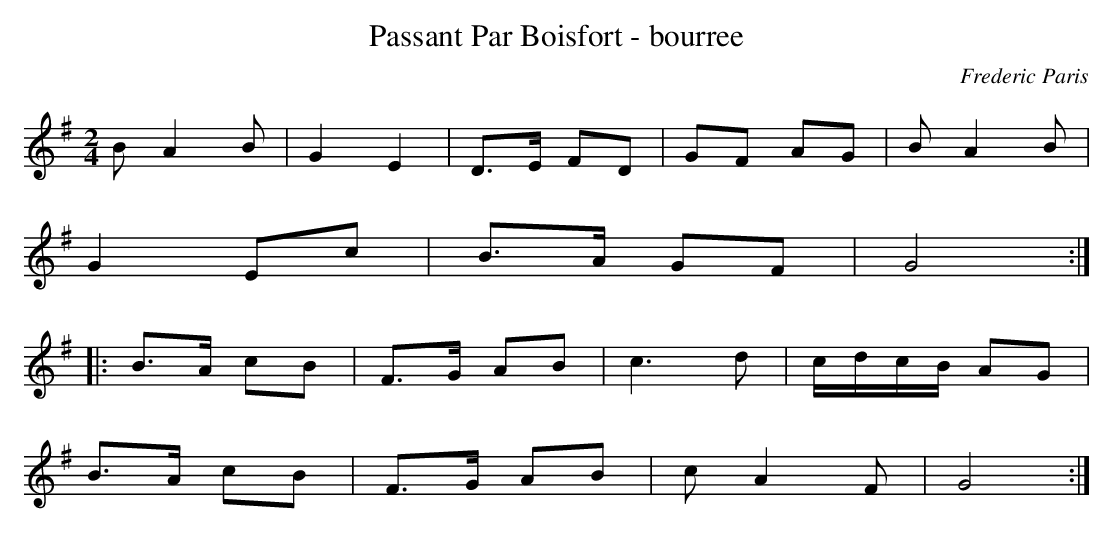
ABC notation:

X:1
T:Passant Par Boisfort - bourree
C:Frederic Paris
M:2/4
L:1/8
K:G
BA2B|G2 E2|D3/2E/2 FD|GF AG|BA2B|
G2 Ec|B3/2A/2 GF|G4:|
|:B3/2A/2 cB|F3/2G/2 AB|c3d|c/2d/2c/2B/2 AG|
B3/2A/2 cB|F3/2G/2 AB|cA2F|G4:|
